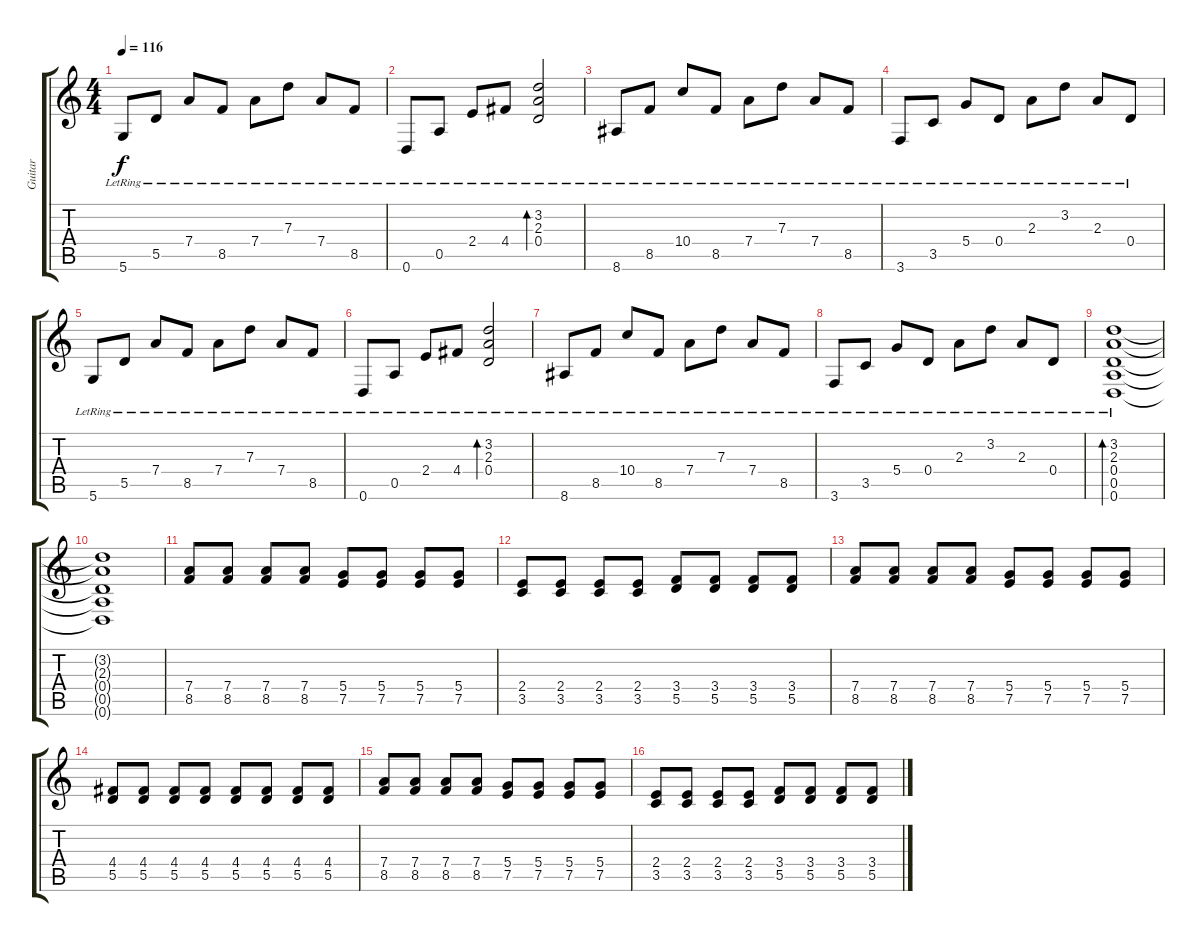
\track ("Guitar" "Guitar") {instrument electricguitarclean}
\staff {score tabs}
\tuning (E4 B3 G3 D3 A2 D2) {hide}
\ts (4 4)
\tempo 116
\clef g2
\ks c
5.6{lr}.8{dy f} 5.5{lr}.8 7.4{lr}.8 8.5{lr}.8 7.4{lr}.8 7.3{lr}.8 7.4{lr}.8 8.5{lr}.8 |
0.6{lr}.8 0.5{lr}.8 2.4{lr}.8 4.4{lr}.8 (3.2{lr} 2.3{lr} 0.4{lr}).2{bd 480} |
8.6{lr}.8 8.5{lr}.8 10.4{lr}.8 8.5{lr}.8 7.4{lr}.8 7.3{lr}.8 7.4{lr}.8 8.5{lr}.8 |
3.6{lr}.8 3.5{lr}.8 5.4{lr}.8 0.4{lr}.8 2.3{lr}.8 3.2{lr}.8 2.3{lr}.8 0.4{lr}.8 |
5.6{lr}.8 5.5{lr}.8 7.4{lr}.8 8.5{lr}.8 7.4{lr}.8 7.3{lr}.8 7.4{lr}.8 8.5{lr}.8 |
0.6{lr}.8 0.5{lr}.8 2.4{lr}.8 4.4{lr}.8 (3.2{lr} 2.3{lr} 0.4{lr}).2{bd 480} |
8.6{lr}.8 8.5{lr}.8 10.4{lr}.8 8.5{lr}.8 7.4{lr}.8 7.3{lr}.8 7.4{lr}.8 8.5{lr}.8 |
3.6{lr}.8 3.5{lr}.8 5.4{lr}.8 0.4{lr}.8 2.3{lr}.8 3.2{lr}.8 2.3{lr}.8 0.4{lr}.8 |
(3.2{lr} 2.3{lr} 0.4{lr} 0.5{lr} 0.6{lr}).1{bd 480} |
(3.2{t} 2.3{t} 0.4{t} 0.5{t} 0.6{t}).1 |
(7.4 8.5).8{volume 13 instrument distortionguitar} (7.4 8.5).8 (7.4 8.5).8 (7.4 8.5).8 (5.4 7.5).8 (5.4 7.5).8 (5.4 7.5).8 (5.4 7.5).8 |
(2.4 3.5).8 (2.4 3.5).8 (2.4 3.5).8 (2.4 3.5).8 (3.4 5.5).8 (3.4 5.5).8 (3.4 5.5).8 (3.4 5.5).8 |
(7.4 8.5).8 (7.4 8.5).8 (7.4 8.5).8 (7.4 8.5).8 (5.4 7.5).8 (5.4 7.5).8 (5.4 7.5).8 (5.4 7.5).8 |
(4.4 5.5).8 (4.4 5.5).8 (4.4 5.5).8 (4.4 5.5).8 (4.4 5.5).8 (4.4 5.5).8 (4.4 5.5).8 (4.4 5.5).8 |
(7.4 8.5).8 (7.4 8.5).8 (7.4 8.5).8 (7.4 8.5).8 (5.4 7.5).8 (5.4 7.5).8 (5.4 7.5).8 (5.4 7.5).8 |
(2.4 3.5).8 (2.4 3.5).8 (2.4 3.5).8 (2.4 3.5).8 (3.4 5.5).8 (3.4 5.5).8 (3.4 5.5).8 (3.4 5.5).8
